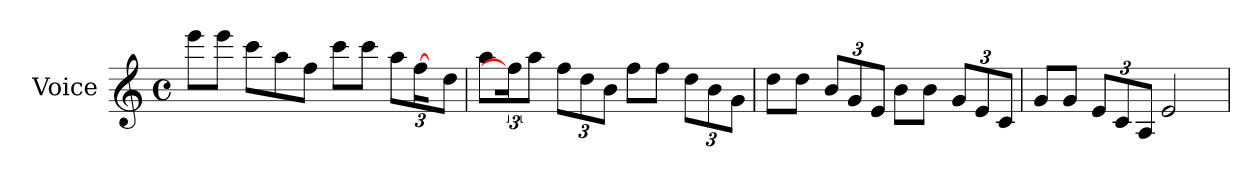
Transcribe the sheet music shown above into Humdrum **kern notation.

**kern
*part1
*staff1
*I"Voice
*I'Voice
*clefG2
*M4/4
*met(c)
=1
8eee\L
8eee\J
8ccc\L
8aa\
8ff\J
8ccc\L
8ccc\J
12aa\L
[24ff\
24ryy
12dd\J
=2
8aa\L
24ff\]
8aa\J
12ff\L
12dd\
12b\J
8ff\L
8ff\J
12dd\L
12b\
12g\J
=3
8dd\L
8dd\J
12b/L
12g/
12e/J
8b\L
8b\J
12g/L
12e/
12c/J
=4
8g/L
8g/J
12e/L
12c/
12A/J
2e/
=
*-
